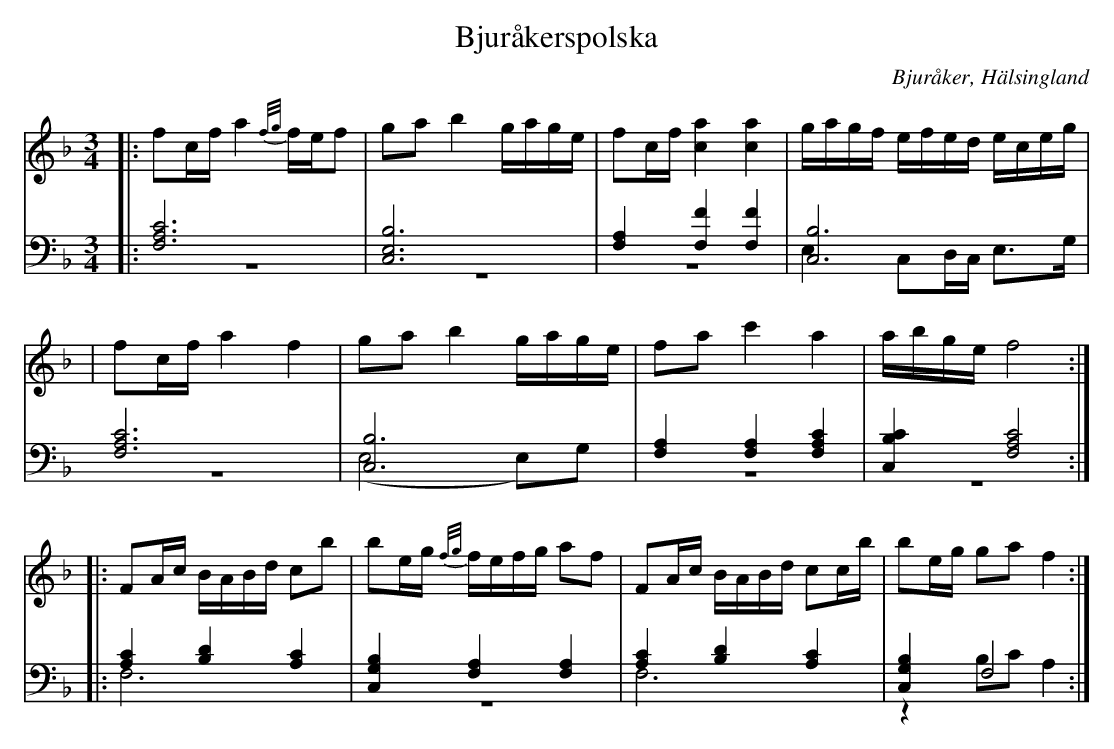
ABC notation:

X:1
T: Bjuråkerspolska
O: Bjuråker, Hälsingland
M: 3/4
L: 1/8
K: F
V:1
V:2
V:3 merge
V: 1
|:fc/f/ a2 {f/g/}f/e/f|ga b2 g/a/g/e/|fc/f/ [c2a2] [c2a2]|g/a/g/f/ e/f/e/d/ e/c/e/g/|
|fc/f/ a2 f2|ga b2 g/a/g/e/|fa c'2 a2| a/b/g/e/ f4:|
|:FA/c/ B/A/B/d/ cb|be/g/ {f/g/}f/e/f/g/ af|FA/c/ B/A/B/d/ cc/b/|be/g/ ga f2:|
V:2 clef=bass
|:[F,6A,6C6]|[C,6E,6B,6]|[F,2A,2] [F,2F2] [F,2F2]|[C,6B,6]|
[F,6A,6C6]|[C,6B,6]|[F,2A,2] [F,2A,2] [F,2A,2C2]|[C,2B,2C2] [F,4A,4C4]:|
 |:[A,2C2] [B,2D2] [A,2C2]|[C,2G,2B,2] [F,2A,2] [F,2A,2]|[A,2C2] [B,2D2] [A,2C2]|[C,2G,2B,2] F,4 :|
V:3 clef=bass
 |:z6|z6|z6|E,2 C,D,/C,/ E,>G,|
 |z6|(E,4 E,)G,|z6|z6:|
|:F,6|z6|F,6|z2 B,C A,2:|
